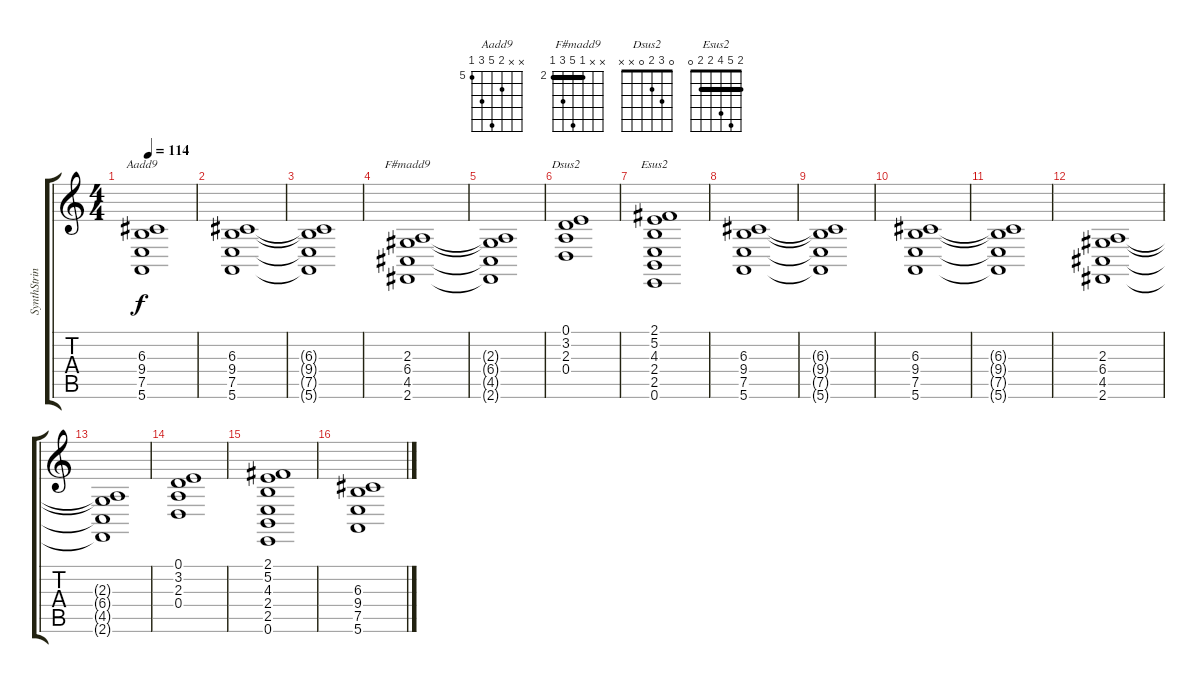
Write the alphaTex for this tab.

\track ("SynthStrings" "SynthStrin") {instrument synthstrings1}
\staff {score tabs}
\tuning (E4 B3 G3 D3 A2 E2) {hide}
\chord ("Aadd9" x x 6 9 7 5) {firstfret 5}
\chord ("F#madd9" x x 2 6 4 2) {firstfret 2 barre 2}
\chord ("Dsus2" 0 3 2 0 x x)
\chord ("Esus2" 2 5 4 2 2 0) {barre 2}
\ts (4 4)
\tempo 114
\clef g2
\ks c
(6.3{t} 9.4{t} 7.5{t} 5.6{t}).1{ch "Aadd9" dy f} |
(6.3 9.4 7.5 5.6).1 |
(6.3{t} 9.4{t} 7.5{t} 5.6{t}).1 |
(2.3 6.4 4.5 2.6).1{ch "F#madd9"} |
(2.3{t} 6.4{t} 4.5{t} 2.6{t}).1 |
(0.1 3.2 2.3 0.4).1{ch "Dsus2"} |
(2.1 5.2 4.3 2.4 2.5 0.6).1{ch "Esus2"} |
(6.3 9.4 7.5 5.6).1 |
(6.3{t} 9.4{t} 7.5{t} 5.6{t}).1 |
(6.3 9.4 7.5 5.6).1 |
(6.3{t} 9.4{t} 7.5{t} 5.6{t}).1 |
(2.3 6.4 4.5 2.6).1 |
(2.3{t} 6.4{t} 4.5{t} 2.6{t}).1 |
(0.1 3.2 2.3 0.4).1 |
(2.1 5.2 4.3 2.4 2.5 0.6).1 |
(6.3 9.4 7.5 5.6).1
